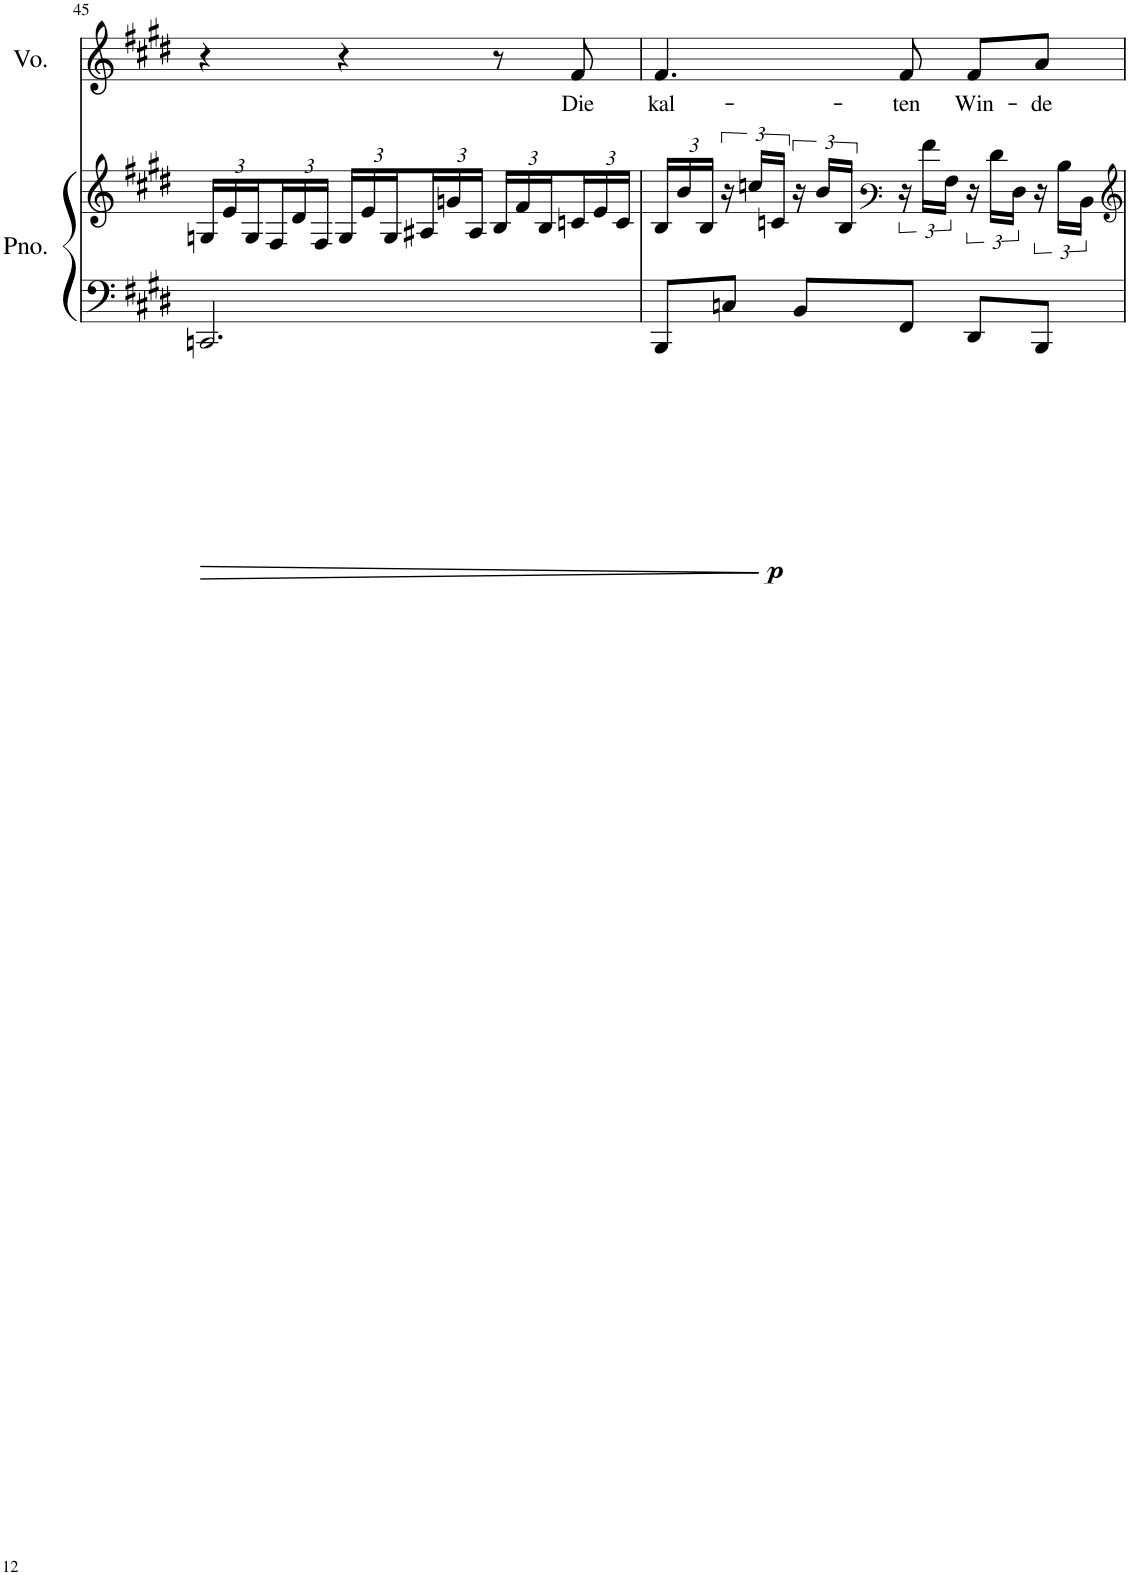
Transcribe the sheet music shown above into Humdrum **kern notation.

**kern	**kern	**dynam	**kern	**text
*part2	*part2	*part2	*part1	*part1
*staff3	*staff2	*staff2/3	*staff1	*staff1
*I"Piano	*	*	*I"Voice	*
*I'Pno.	*	*	*I'Vo.	*
!!LO:PB:g=z
*clefF4	*clefG2	*	*clefG2	*
*k[f#c#g#d#]	*k[f#c#g#d#]	*	*k[f#c#g#d#]	*
*M3/4	*M3/4	*	*M3/4	*
*	*Xbrackettup	*	*	*
=45	=45	=45	=45	=45
2.CCn/	24Gn/LL	.	4r	.
.	24e/	.	.	.
.	24G/	.	.	.
.	24F#/	.	.	.
.	24d#/	.	.	.
.	24F#/JJ	.	.	.
.	24G/LL	.	4r	.
.	24e/	.	.	.
.	24G/	.	.	.
.	24A#X/	.	.	.
.	24gn/	.	.	.
.	24A#/JJ	.	.	.
.	24B/LL	.	8r	.
.	24f#/	.	.	.
.	24B/	.	.	.
!	!	!	!	!LO:LY:b
.	24cn/	.	8f#/	Die
.	24e/	.	.	.
.	24c/JJ	.	.	.
=46	=46	=46	=46	=46
!	!	!LO:DY:b=2	!	!LO:LY:b
8BBB/L	24B/LL	p	4.f#/	kal-
.	24b/	.	.	.
.	24B/JJ	.	.	.
*	*brackettup	*	*	*
8Cn/J	24r	.	.	.
.	24ccn/LL	.	.	.
.	24cn/JJ	.	.	.
8BB/L	24r	.	.	.
.	24b/LL	.	.	.
.	24B/JJ	.	.	.
*	*clefF3	*	*	*
!	!	!	!	!LO:LY:b
8FF#/J	24r	.	8f#/	-ten
.	24a\LL	.	.	.
.	24A\JJ	.	.	.
!	!	!	!	!LO:LY:b
8DD#/L	24r	.	8f#/L	Win-
.	24f#\LL	.	.	.
.	24F#\JJ	.	.	.
!	!	!	!	!LO:LY:b
8BBB/J	24r	.	8a/J	-de
.	24d#\LL	.	.	.
.	24D#\JJ	.	.	.
=	=	=	=	=
*-	*-	*-	*-	*-
